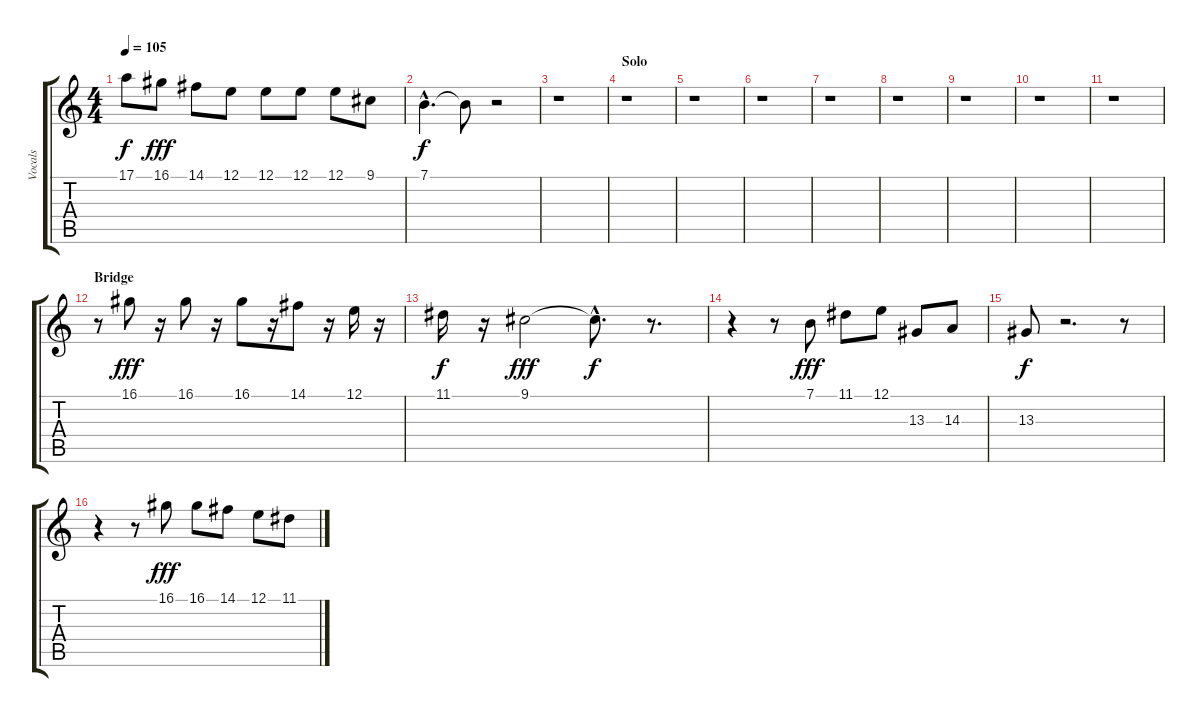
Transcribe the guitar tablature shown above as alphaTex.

\track ("Vocals" "Vocals") {instrument flute}
\staff {score tabs}
\tuning (E4 B3 G3 D3 A2 E2) {hide}
\ts (4 4)
\tempo 105
\clef g2
\ks c
17.1{t}.8{dy f} 16.1.8{dy fff} 14.1.8 12.1.8 12.1.8 12.1.8 12.1.8 9.1.8 |
7.1{hac}.4{d dy f} 7.1{t}.8 r.2 |
r.1 |
\section ("" "Solo")
r.1 |
r.1 |
r.1 |
r.1 |
r.1 |
r.1 |
r.1 |
r.1 |
\section ("" "Bridge")
r.8 16.1.8{dy fff} r.16 16.1.8 r.16 16.1.8 r.16 14.1.8 r.16 12.1.16 r.16 |
11.1.16{dy f} r.16 9.1.2{dy fff} 9.1{hac t}.8{d dy f} r.8{d} |
r.4 r.8 7.1.8{dy fff} 11.1.8 12.1.8 13.3.8 14.3.8 |
13.3.8{dy f} r.2{d} r.8 |
r.4 r.8 16.1.8{dy fff} 16.1.8 14.1.8 12.1.8 11.1.8
